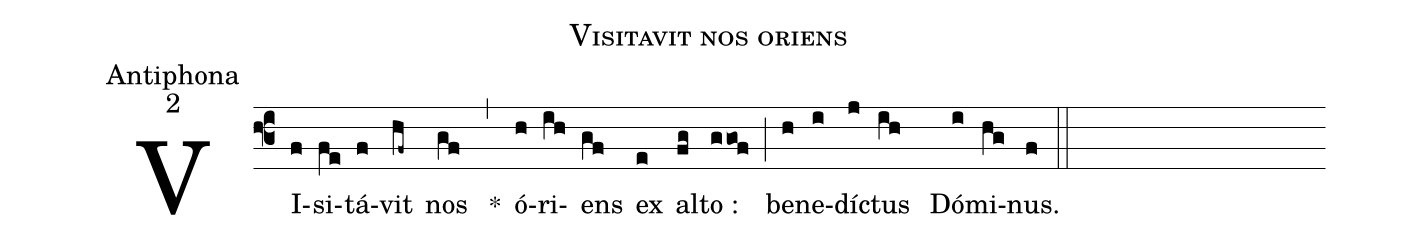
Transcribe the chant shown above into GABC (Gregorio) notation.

name:Visitavit nos oriens;
office-part:Antiphona;
mode:2;
%%
(f3) VI(f)si(fe)tá(f)vit(hf~) nos (gf) *(,) ó(h)ri(ih)ens(gf) ex(e) al(fg)to :(ggof) (;) be(h)ne(i)díc(j)tus (ih) Dó(i)mi(hg)nus.(f) (::)
